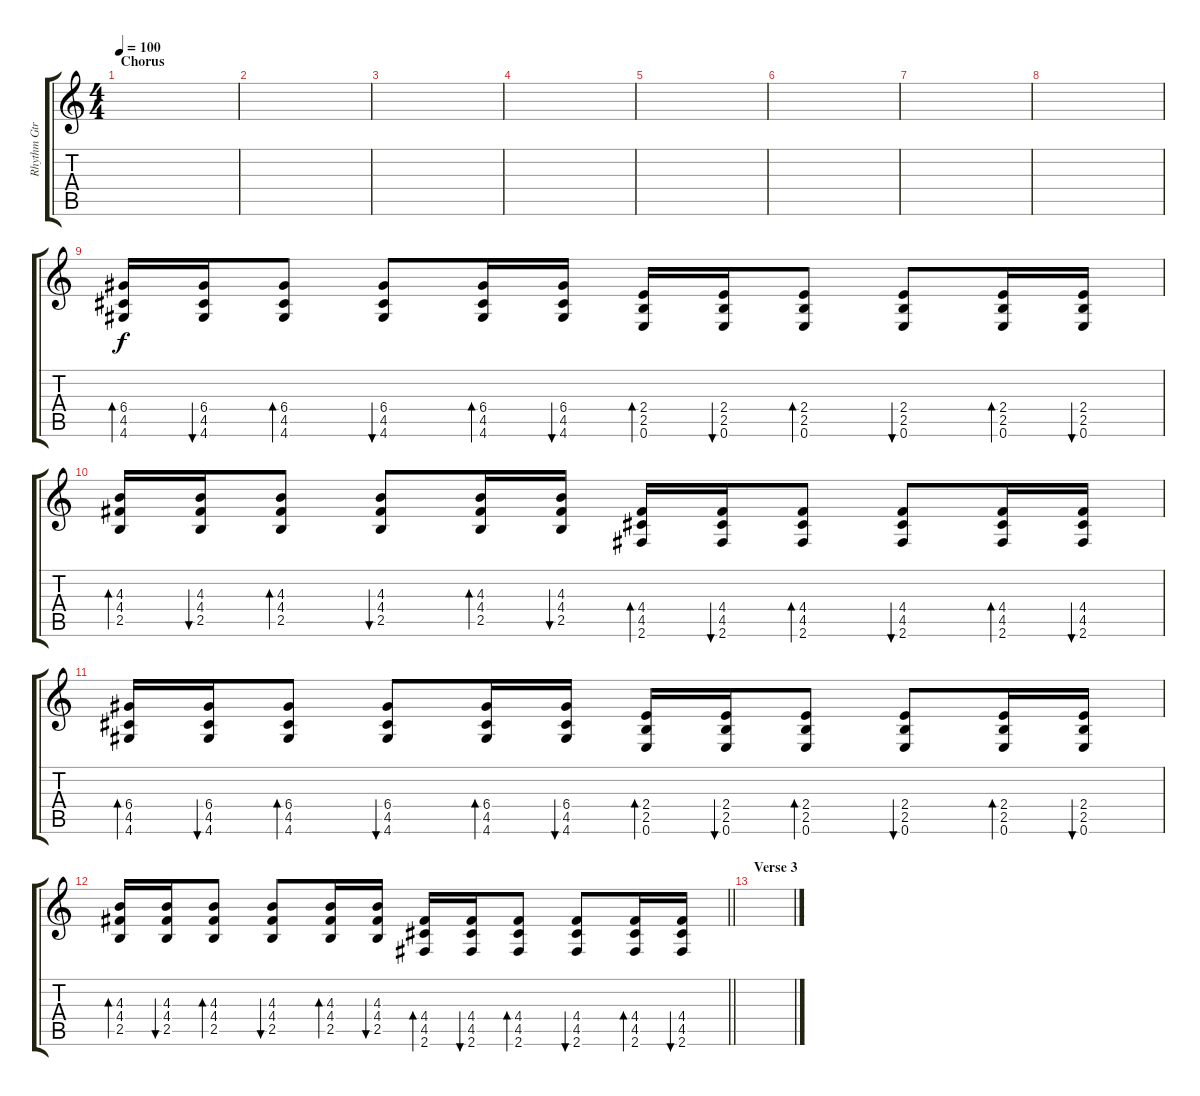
\track ("Rhythm Gtr." "Rhythm Gtr") {instrument overdrivenguitar}
\staff {score tabs}
\tuning (E4 B3 G3 D3 A2 E2) {hide}
\ts (4 4)
\section ("" "Chorus")
\tempo 100
\clef g2
\ks c
|
|
|
|
|
|
|
|
(6.4 4.5 4.6).16{bd 60} (6.4 4.5 4.6).16{bu 60} (6.4 4.5 4.6).8{bd 60} (6.4 4.5 4.6).8{bu 60} (6.4 4.5 4.6).16{bd 60} (6.4 4.5 4.6).16{bu 60} (2.4 2.5 0.6).16{bd 60} (2.4 2.5 0.6).16{bu 60} (2.4 2.5 0.6).8{bd 60} (2.4 2.5 0.6).8{bu 60} (2.4 2.5 0.6).16{bd 60} (2.4 2.5 0.6).16{bu 60} |
(4.3 4.4 2.5).16{bd 60} (4.3 4.4 2.5).16{bu 60} (4.3 4.4 2.5).8{bd 60} (4.3 4.4 2.5).8{bu 60} (4.3 4.4 2.5).16{bd 60} (4.3 4.4 2.5).16{bu 60} (4.4 4.5 2.6).16{bd 60} (4.4 4.5 2.6).16{bu 60} (4.4 4.5 2.6).8{bd 60} (4.4 4.5 2.6).8{bu 60} (4.4 4.5 2.6).16{bd 60} (4.4 4.5 2.6).16{bu 60} |
(6.4 4.5 4.6).16{bd 60} (6.4 4.5 4.6).16{bu 60} (6.4 4.5 4.6).8{bd 60} (6.4 4.5 4.6).8{bu 60} (6.4 4.5 4.6).16{bd 60} (6.4 4.5 4.6).16{bu 60} (2.4 2.5 0.6).16{bd 60} (2.4 2.5 0.6).16{bu 60} (2.4 2.5 0.6).8{bd 60} (2.4 2.5 0.6).8{bu 60} (2.4 2.5 0.6).16{bd 60} (2.4 2.5 0.6).16{bu 60} |
\barLineRight lightlight
(4.3 4.4 2.5).16{bd 60} (4.3 4.4 2.5).16{bu 60} (4.3 4.4 2.5).8{bd 60} (4.3 4.4 2.5).8{bu 60} (4.3 4.4 2.5).16{bd 60} (4.3 4.4 2.5).16{bu 60} (4.4 4.5 2.6).16{bd 60} (4.4 4.5 2.6).16{bu 60} (4.4 4.5 2.6).8{bd 60} (4.4 4.5 2.6).8{bu 60} (4.4 4.5 2.6).16{bd 60} (4.4 4.5 2.6).16{bu 60} |
\section ("" "Verse 3")
